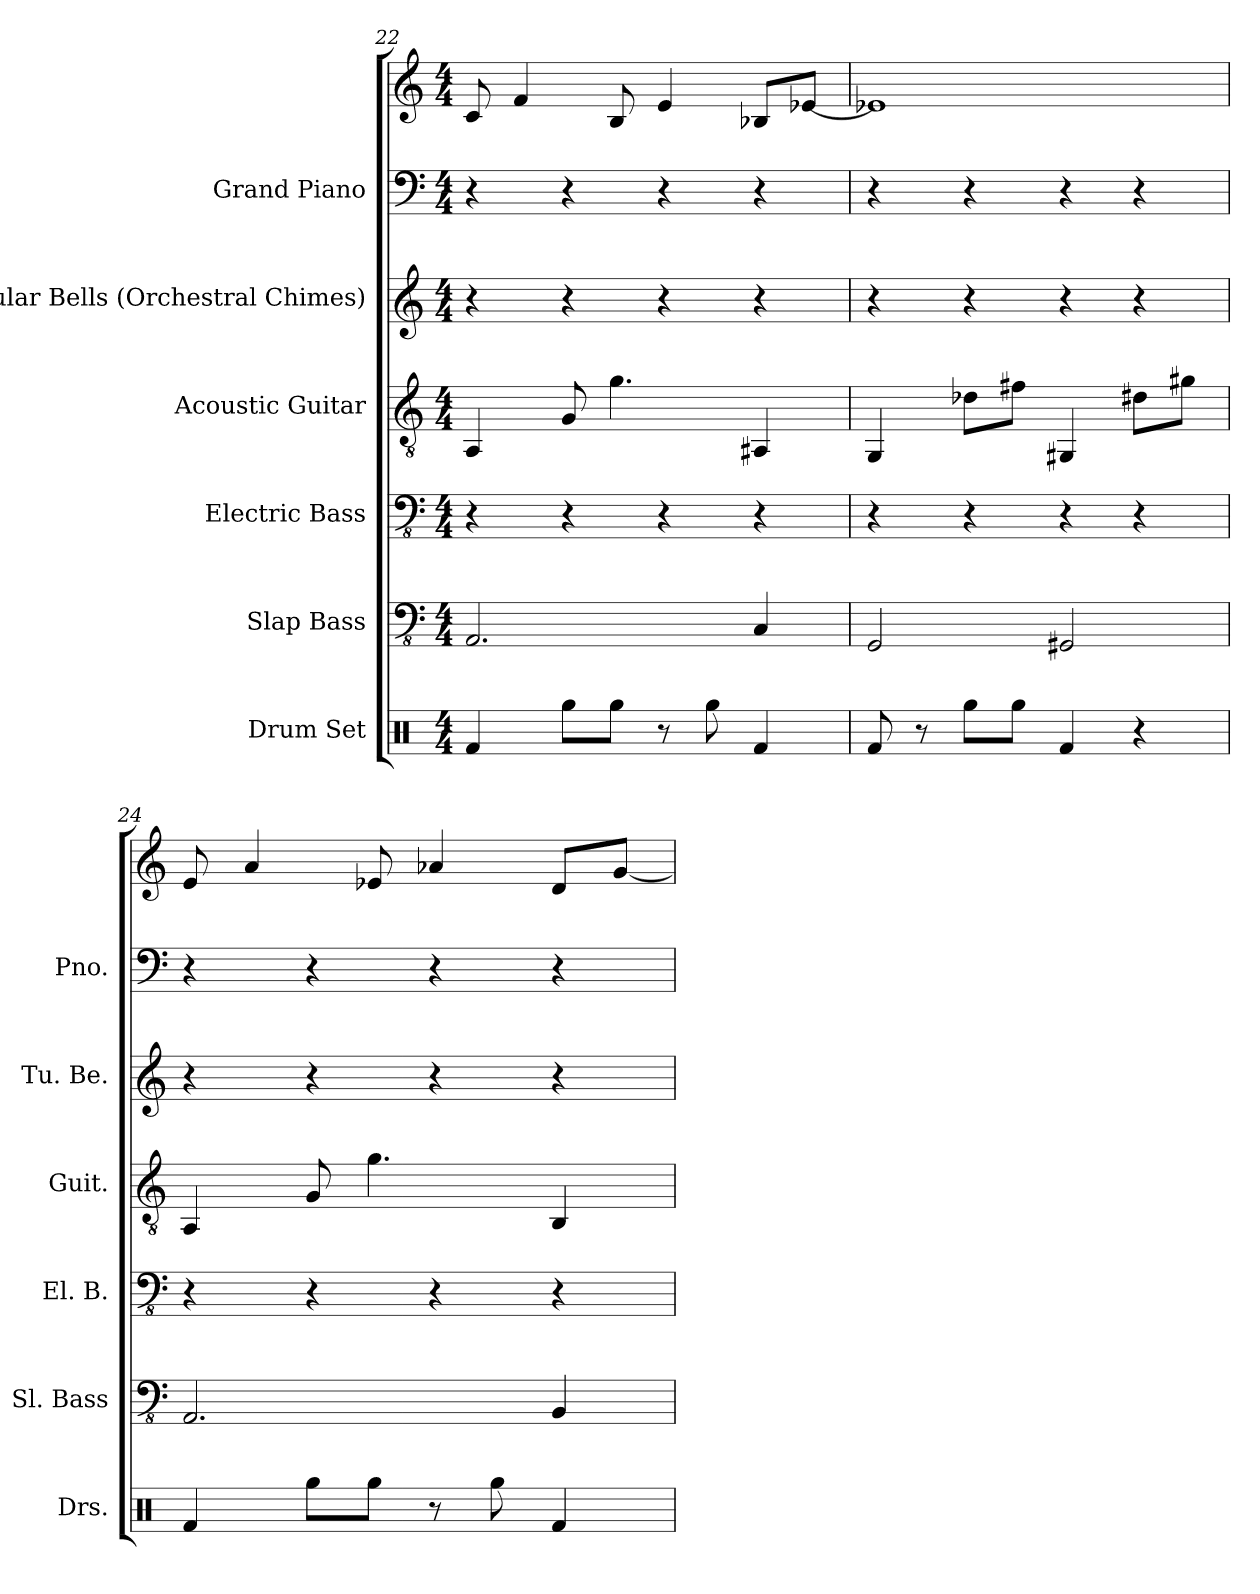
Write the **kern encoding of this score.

**kern	**kern	**kern	**kern	**kern	**kern	**kern
*part6	*part5	*part4	*part3	*part2	*part1	*part1
*staff7	*staff6	*staff5	*staff4	*staff3	*staff2	*staff1
*I"Drum Set	*I"Slap Bass	*I"Electric Bass	*I"Acoustic Guitar	*I"Tubular Bells (Orchestral Chimes)	*I"Grand Piano	*
*I'Drs.	*I'Sl. Bass	*I'El. B.	*I'Guit.	*I'Tu. Be.	*I'Pno.	*
*clefX	*clefFv4	*clefFv4	*clefGv2	*clefG2	*clefF4	*clefG2
*k[]	*k[]	*k[]	*k[]	*k[]	*k[]	*k[]
*M4/4	*M4/4	*M4/4	*M4/4	*M4/4	*M4/4	*M4/4
=22	=22	=22	=22	=22	=22	=22
4Rf	2.AAA	4r	4AA	4r	4r	8c
.	.	.	.	.	.	4f
8RggL	.	4r	8G	4r	4r	.
8RggJ	.	.	4.g	.	.	8B
8r	.	4r	.	4r	4r	4e
8Rgg	.	.	.	.	.	.
4Rf	4CC	4r	4AA#X	4r	4r	8B-XL
.	.	.	.	.	.	[8e-XJ
=23	=23	=23	=23	=23	=23	=23
8Rf	2GGG	4r	4GG	4r	4r	1e-X]
8r	.	.	.	.	.	.
8RggL	.	4r	8d-XL	4r	4r	.
8RggJ	.	.	8f#XJ	.	.	.
4Rf	2GGG#X	4r	4GG#X	4r	4r	.
4r	.	4r	8d#XL	4r	4r	.
.	.	.	8g#XJ	.	.	.
=24	=24	=24	=24	=24	=24	=24
4Rf	2.AAA	4r	4AA	4r	4r	8e
.	.	.	.	.	.	4a
8RggL	.	4r	8G	4r	4r	.
8RggJ	.	.	4.g	.	.	8e-X
8r	.	4r	.	4r	4r	4a-X
8Rgg	.	.	.	.	.	.
4Rf	4BBB	4r	4BB	4r	4r	8dL
.	.	.	.	.	.	[8gJ
=	=	=	=	=	=	=
*-	*-	*-	*-	*-	*-	*-
